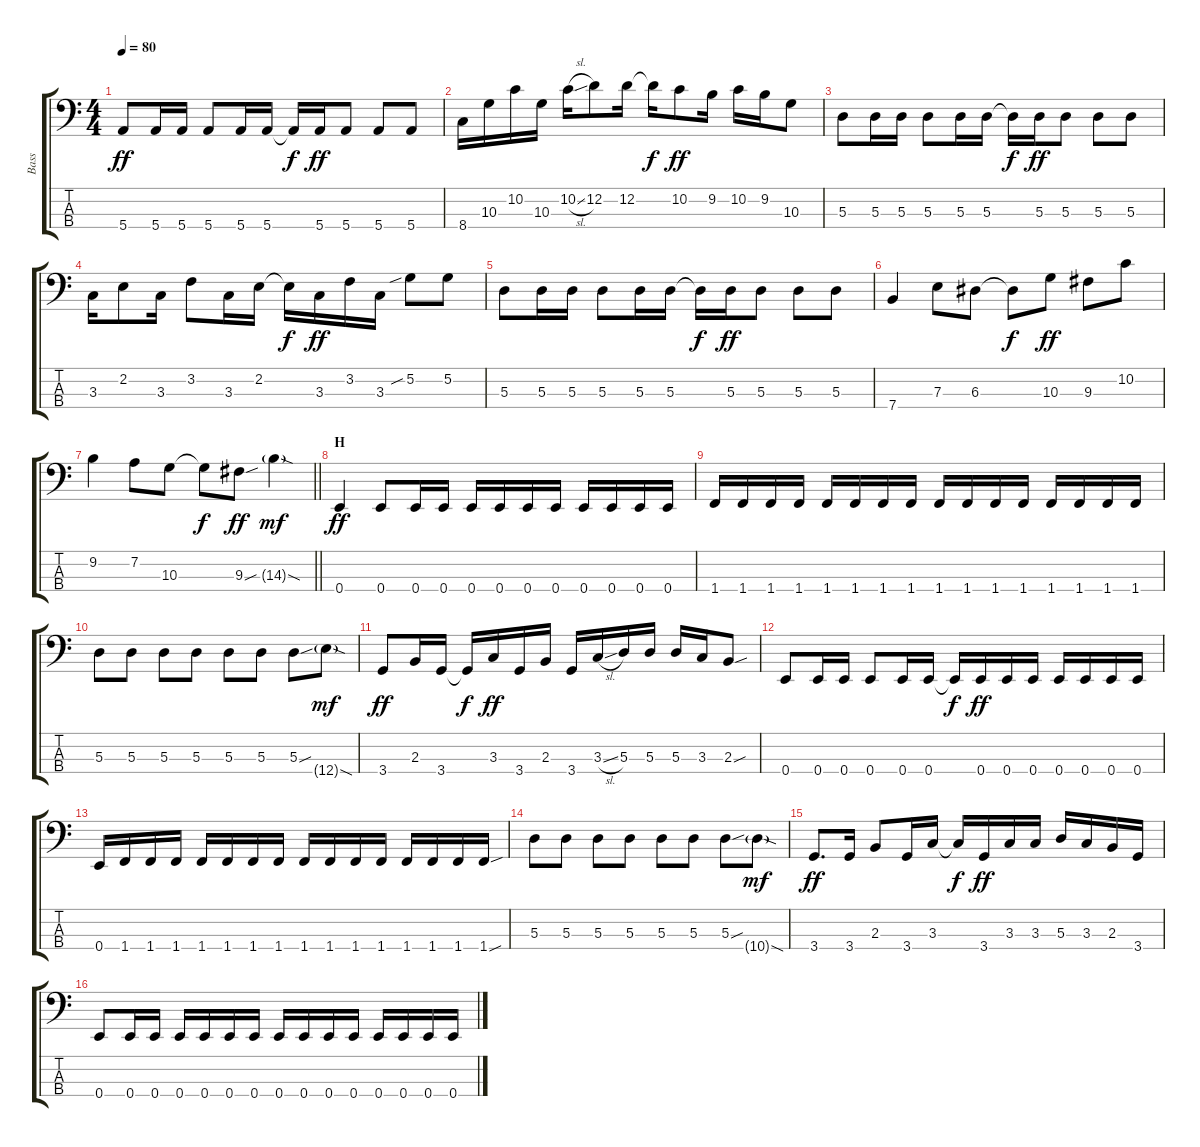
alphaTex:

\track ("Bass" "Bass") {instrument electricbasspick}
\staff {score tabs}
\tuning (G2 D2 A1 E1) {hide}
\ts (4 4)
\tempo 80
\clef f4
\ks c
5.4.8{dy ff} 5.4.16 5.4.16 5.4.8 5.4.16 5.4.16 5.4{t}.16{dy f} 5.4.16{dy ff} 5.4.8 5.4.8 5.4.8 |
8.4.16 10.3.16 10.2.16 10.3.16 10.2{sl}.16 12.2.8 12.2.16 12.2{t}.16{dy f} 10.2.8{dy ff} 9.2.16 10.2.16 9.2.16 10.3.8 |
5.3.8 5.3.16 5.3.16 5.3.8 5.3.16 5.3.16 5.3{t}.16{dy f} 5.3.16{dy ff} 5.3.8 5.3.8 5.3.8 |
3.3.16 2.2.8 3.3.16 3.2.8 3.3.16 2.2.16 2.2{t}.16{dy f} 3.3.16{dy ff} 3.2.16 3.3.16 5.2{sib}.8 5.2.8 |
5.3.8 5.3.16 5.3.16 5.3.8 5.3.16 5.3.16 5.3{t}.16{dy f} 5.3.16{dy ff} 5.3.8 5.3.8 5.3.8 |
7.4.4 7.3.8 6.3.8 6.3{t}.8{dy f} 10.3.8{dy ff} 9.3.8 10.2.8 |
\barLineRight lightlight
9.2.4 7.2.8 10.3.8 10.3{t}.8{dy f} 9.3{sou}.8{dy ff} 14.3{sod g}.4{dy mf} |
\section ("" "H")
0.4.4{dy ff} 0.4.8 0.4.16 0.4.16 0.4.16 0.4.16 0.4.16 0.4.16 0.4.16 0.4.16 0.4.16 0.4.16 |
1.4.16 1.4.16 1.4.16 1.4.16 1.4.16 1.4.16 1.4.16 1.4.16 1.4.16 1.4.16 1.4.16 1.4.16 1.4.16 1.4.16 1.4.16 1.4.16 |
5.3.8 5.3.8 5.3.8 5.3.8 5.3.8 5.3.8 5.3{sou}.8 12.4{sod g}.8{dy mf} |
3.4.8{dy ff} 2.3.16 3.4.16 3.4{t}.16{dy f} 3.3.16{dy ff} 3.4.16 2.3.16 3.4.16 3.3{sl}.16 5.3.16 5.3.16 5.3.16 3.3.16 2.3{sou}.8 |
0.4.8 0.4.16 0.4.16 0.4.8 0.4.16 0.4.16 0.4{t}.16{dy f} 0.4.16{dy ff} 0.4.16 0.4.16 0.4.16 0.4.16 0.4.16 0.4.16 |
0.4.16 1.4.16 1.4.16 1.4.16 1.4.16 1.4.16 1.4.16 1.4.16 1.4.16 1.4.16 1.4.16 1.4.16 1.4.16 1.4.16 1.4.16 1.4{sou}.16 |
5.3.8 5.3.8 5.3.8 5.3.8 5.3.8 5.3.8 5.3{sou}.8 10.4{sod g}.8{dy mf} |
3.4.8{d dy ff} 3.4.16 2.3.8 3.4.16 3.3.16 3.3{t}.16{dy f} 3.4.16{dy ff} 3.3.16 3.3.16 5.3.16 3.3.16 2.3.16 3.4.16 |
0.4.8 0.4.16 0.4.16 0.4.16 0.4.16 0.4.16 0.4.16 0.4.16 0.4.16 0.4.16 0.4.16 0.4.16 0.4.16 0.4.16 0.4.16
